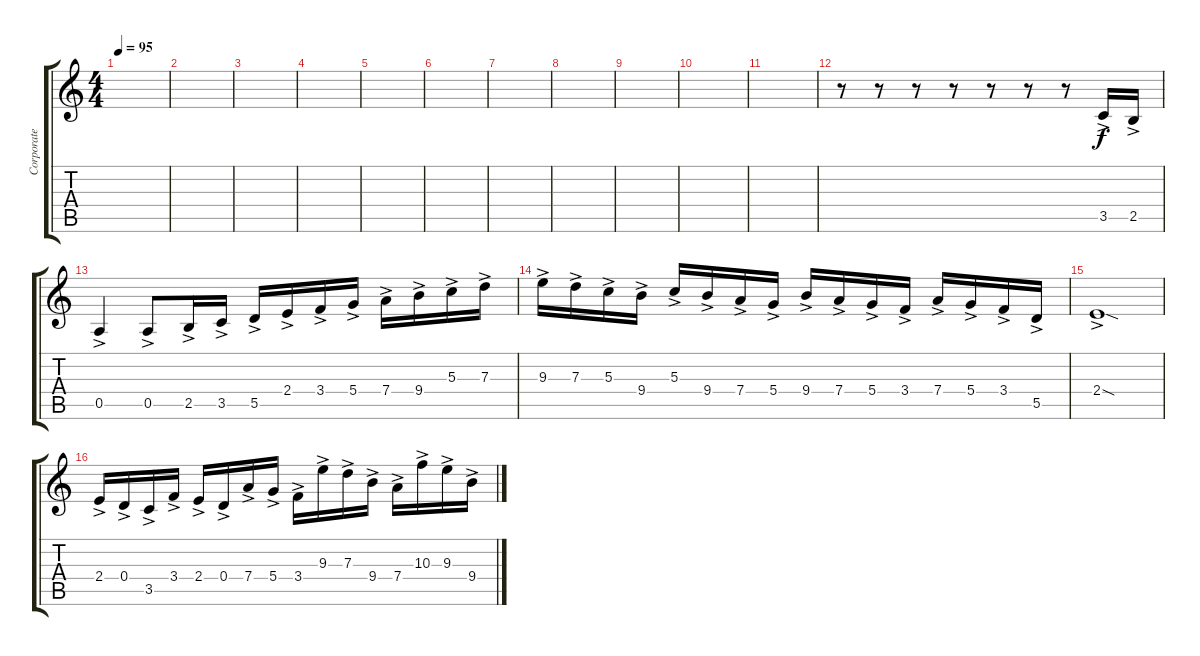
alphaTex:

\track ("Corporate Death (Solo)" "Corporate ") {instrument distortionguitar}
\staff {score tabs}
\tuning (E4 B3 G3 D3 A2 E2) {hide}
\ts (4 4)
\tempo 95
\clef g2
\ks c
|
|
|
|
|
|
|
|
|
|
|
r.8 r.8 r.8 r.8 r.8 r.8 r.8 3.5{ac}.16 2.5{ac}.16 |
0.5{ac}.4 0.5{ac}.8 2.5{ac}.16 3.5{ac}.16 5.5{ac}.16 2.4{ac}.16 3.4{ac}.16 5.4{ac}.16 7.4{ac}.16 9.4{ac}.16 5.3{ac}.16 7.3{ac}.16 |
9.3{ac}.16 7.3{ac}.16 5.3{ac}.16 9.4{ac}.16 5.3{ac}.16 9.4{ac}.16 7.4{ac}.16 5.4{ac}.16 9.4{ac}.16 7.4{ac}.16 5.4{ac}.16 3.4{ac}.16 7.4{ac}.16 5.4{ac}.16 3.4{ac}.16 5.5{ac}.16 |
2.4{sod ac}.1 |
2.4{ac}.16 0.4{ac}.16 3.5{ac}.16 3.4{ac}.16 2.4{ac}.16 0.4{ac}.16 7.4{ac}.16 5.4{ac}.16 3.4{ac}.16 9.3{ac}.16 7.3{ac}.16 9.4{ac}.16 7.4{ac}.16 10.3{ac}.16 9.3{ac}.16 9.4{ac}.16
